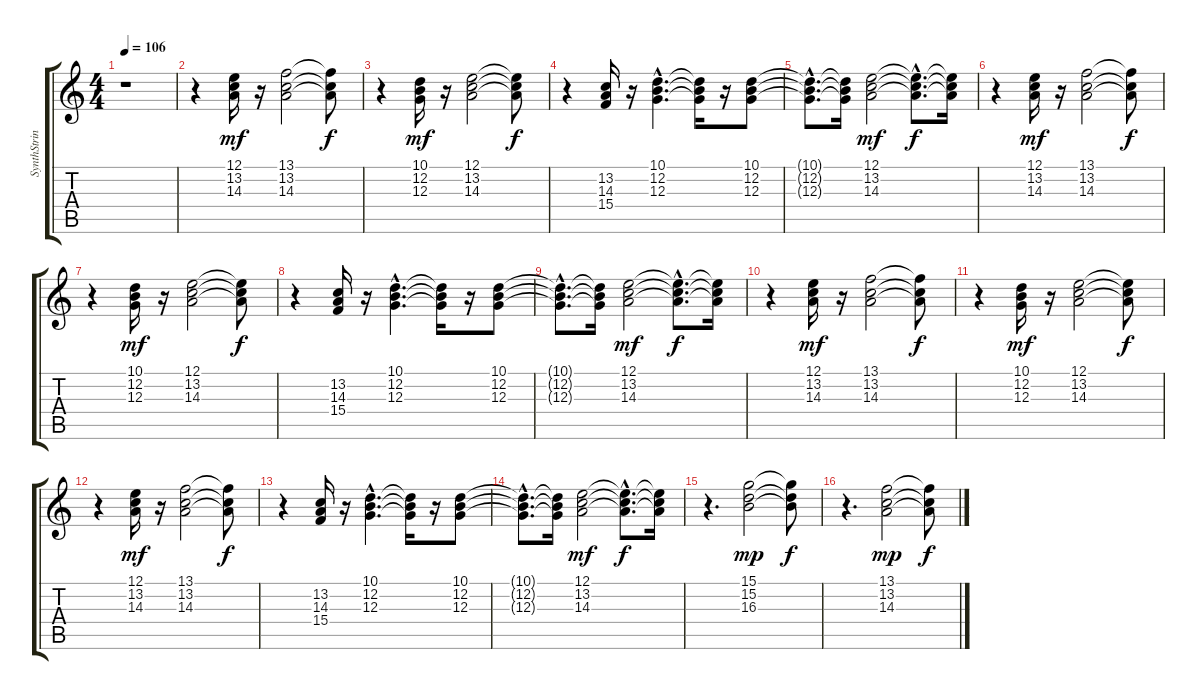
\track ("SynthString" "SynthStrin") {instrument synthstrings1}
\staff {score tabs}
\tuning (E4 B3 G3 D3 A2 E2) {hide}
\ts (4 4)
\tempo 106
\clef g2
\ks c
r.1{dy mf instrument synthstrings1} |
r.4 (12.1 13.2 14.3).16 r.16 (13.1 13.2 14.3).2 (13.1{t} 13.2{t} 14.3{t}).8{dy f} |
r.4 (10.1 12.2 12.3).16{dy mf} r.16 (12.1 13.2 14.3).2 (12.1{t} 13.2{t} 14.3{t}).8{dy f} |
r.4 (13.2 14.3 15.4).16 r.16 (10.1{hac} 12.2{hac} 12.3{hac}).4{d} (10.1{t} 12.2{t} 12.3{t}).16 r.16 (10.1 12.2 12.3).8 |
(10.1{hac t} 12.2{hac t} 12.3{hac t}).8{d} (10.1{t} 12.2{t} 12.3{t}).16 (12.1 13.2 14.3).2{dy mf} (12.1{hac t} 13.2{hac t} 14.3{hac t}).8{d dy f} (12.1{t} 13.2{t} 14.3{t}).16 |
r.4 (12.1 13.2 14.3).16{dy mf} r.16 (13.1 13.2 14.3).2 (13.1{t} 13.2{t} 14.3{t}).8{dy f} |
r.4 (10.1 12.2 12.3).16{dy mf} r.16 (12.1 13.2 14.3).2 (12.1{t} 13.2{t} 14.3{t}).8{dy f} |
r.4 (13.2 14.3 15.4).16 r.16 (10.1{hac} 12.2{hac} 12.3{hac}).4{d} (10.1{t} 12.2{t} 12.3{t}).16 r.16 (10.1 12.2 12.3).8 |
(10.1{hac t} 12.2{hac t} 12.3{hac t}).8{d} (10.1{t} 12.2{t} 12.3{t}).16 (12.1 13.2 14.3).2{dy mf} (12.1{hac t} 13.2{hac t} 14.3{hac t}).8{d dy f} (12.1{t} 13.2{t} 14.3{t}).16 |
r.4 (12.1 13.2 14.3).16{dy mf} r.16 (13.1 13.2 14.3).2 (13.1{t} 13.2{t} 14.3{t}).8{dy f} |
r.4 (10.1 12.2 12.3).16{dy mf} r.16 (12.1 13.2 14.3).2 (12.1{t} 13.2{t} 14.3{t}).8{dy f} |
r.4 (12.1 13.2 14.3).16{dy mf} r.16 (13.1 13.2 14.3).2 (13.1{t} 13.2{t} 14.3{t}).8{dy f} |
r.4 (13.2 14.3 15.4).16 r.16 (10.1{hac} 12.2{hac} 12.3{hac}).4{d} (10.1{t} 12.2{t} 12.3{t}).16 r.16 (10.1 12.2 12.3).8 |
(10.1{hac t} 12.2{hac t} 12.3{hac t}).8{d} (10.1{t} 12.2{t} 12.3{t}).16 (12.1 13.2 14.3).2{dy mf} (12.1{hac t} 13.2{hac t} 14.3{hac t}).8{d dy f} (12.1{t} 13.2{t} 14.3{t}).16 |
r.4{d} (15.1 15.2 16.3).2{dy mp} (15.1{t} 15.2{t} 16.3{t}).8{dy f} |
r.4{d} (13.1 13.2 14.3).2{dy mp} (13.1{t} 13.2{t} 14.3{t}).8{dy f}
